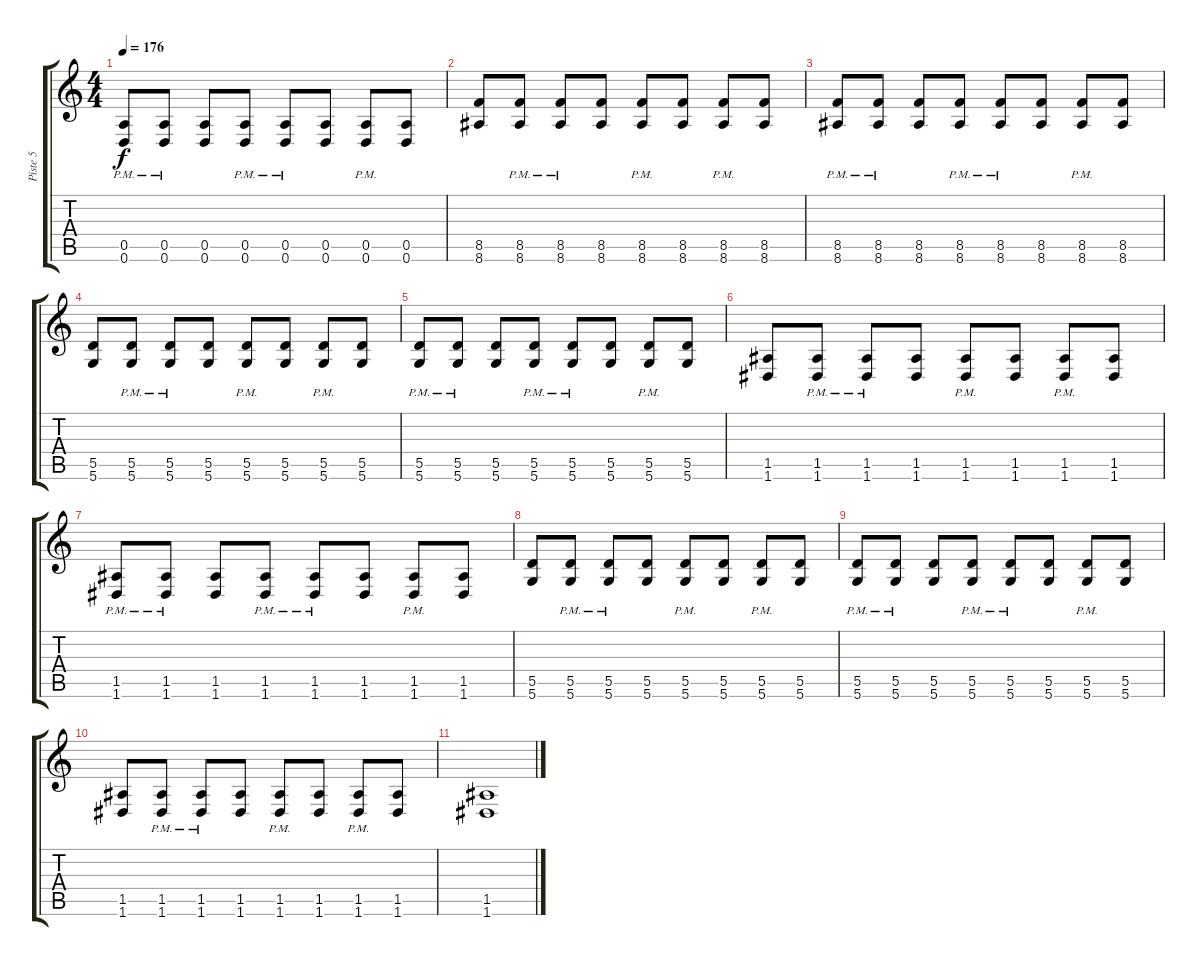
\track ("Piste 5" "Piste 5") {instrument distortionguitar}
\staff {score tabs}
\tuning (E4 B3 G3 D3 A2 D2) {hide}
\ts (4 4)
\tempo 176
\clef g2
\ks c
(0.5{pm} 0.6{pm}).8{dy f} (0.5{pm} 0.6{pm}).8 (0.5 0.6).8 (0.5{pm} 0.6{pm}).8 (0.5{pm} 0.6{pm}).8 (0.5 0.6).8 (0.5{pm} 0.6{pm}).8 (0.5 0.6).8 |
(8.5 8.6).8 (8.5{pm} 8.6{pm}).8 (8.5{pm} 8.6{pm}).8 (8.5 8.6).8 (8.5{pm} 8.6{pm}).8 (8.5 8.6).8 (8.5{pm} 8.6{pm}).8 (8.5 8.6).8 |
(8.5{pm} 8.6{pm}).8 (8.5{pm} 8.6{pm}).8 (8.5 8.6).8 (8.5{pm} 8.6{pm}).8 (8.5{pm} 8.6{pm}).8 (8.5 8.6).8 (8.5{pm} 8.6{pm}).8 (8.5 8.6).8 |
(5.5 5.6).8 (5.5{pm} 5.6{pm}).8 (5.5{pm} 5.6{pm}).8 (5.5 5.6).8 (5.5{pm} 5.6{pm}).8 (5.5 5.6).8 (5.5{pm} 5.6{pm}).8 (5.5 5.6).8 |
(5.5{pm} 5.6{pm}).8 (5.5{pm} 5.6{pm}).8 (5.5 5.6).8 (5.5{pm} 5.6{pm}).8 (5.5{pm} 5.6{pm}).8 (5.5 5.6).8 (5.5{pm} 5.6{pm}).8 (5.5 5.6).8 |
(1.5 1.6).8 (1.5{pm} 1.6{pm}).8 (1.5{pm} 1.6{pm}).8 (1.5 1.6).8 (1.5{pm} 1.6{pm}).8 (1.5 1.6).8 (1.5{pm} 1.6{pm}).8 (1.5 1.6).8 |
(1.5{pm} 1.6{pm}).8 (1.5{pm} 1.6{pm}).8 (1.5 1.6).8 (1.5{pm} 1.6{pm}).8 (1.5{pm} 1.6{pm}).8 (1.5 1.6).8 (1.5{pm} 1.6{pm}).8 (1.5 1.6).8 |
(5.5 5.6).8 (5.5{pm} 5.6{pm}).8 (5.5{pm} 5.6{pm}).8 (5.5 5.6).8 (5.5{pm} 5.6{pm}).8 (5.5 5.6).8 (5.5{pm} 5.6{pm}).8 (5.5 5.6).8 |
(5.5{pm} 5.6{pm}).8 (5.5{pm} 5.6{pm}).8 (5.5 5.6).8 (5.5{pm} 5.6{pm}).8 (5.5{pm} 5.6{pm}).8 (5.5 5.6).8 (5.5{pm} 5.6{pm}).8 (5.5 5.6).8 |
(1.5 1.6).8 (1.5{pm} 1.6{pm}).8 (1.5{pm} 1.6{pm}).8 (1.5 1.6).8 (1.5{pm} 1.6{pm}).8 (1.5 1.6).8 (1.5{pm} 1.6{pm}).8 (1.5 1.6).8 |
(1.5 1.6).1
